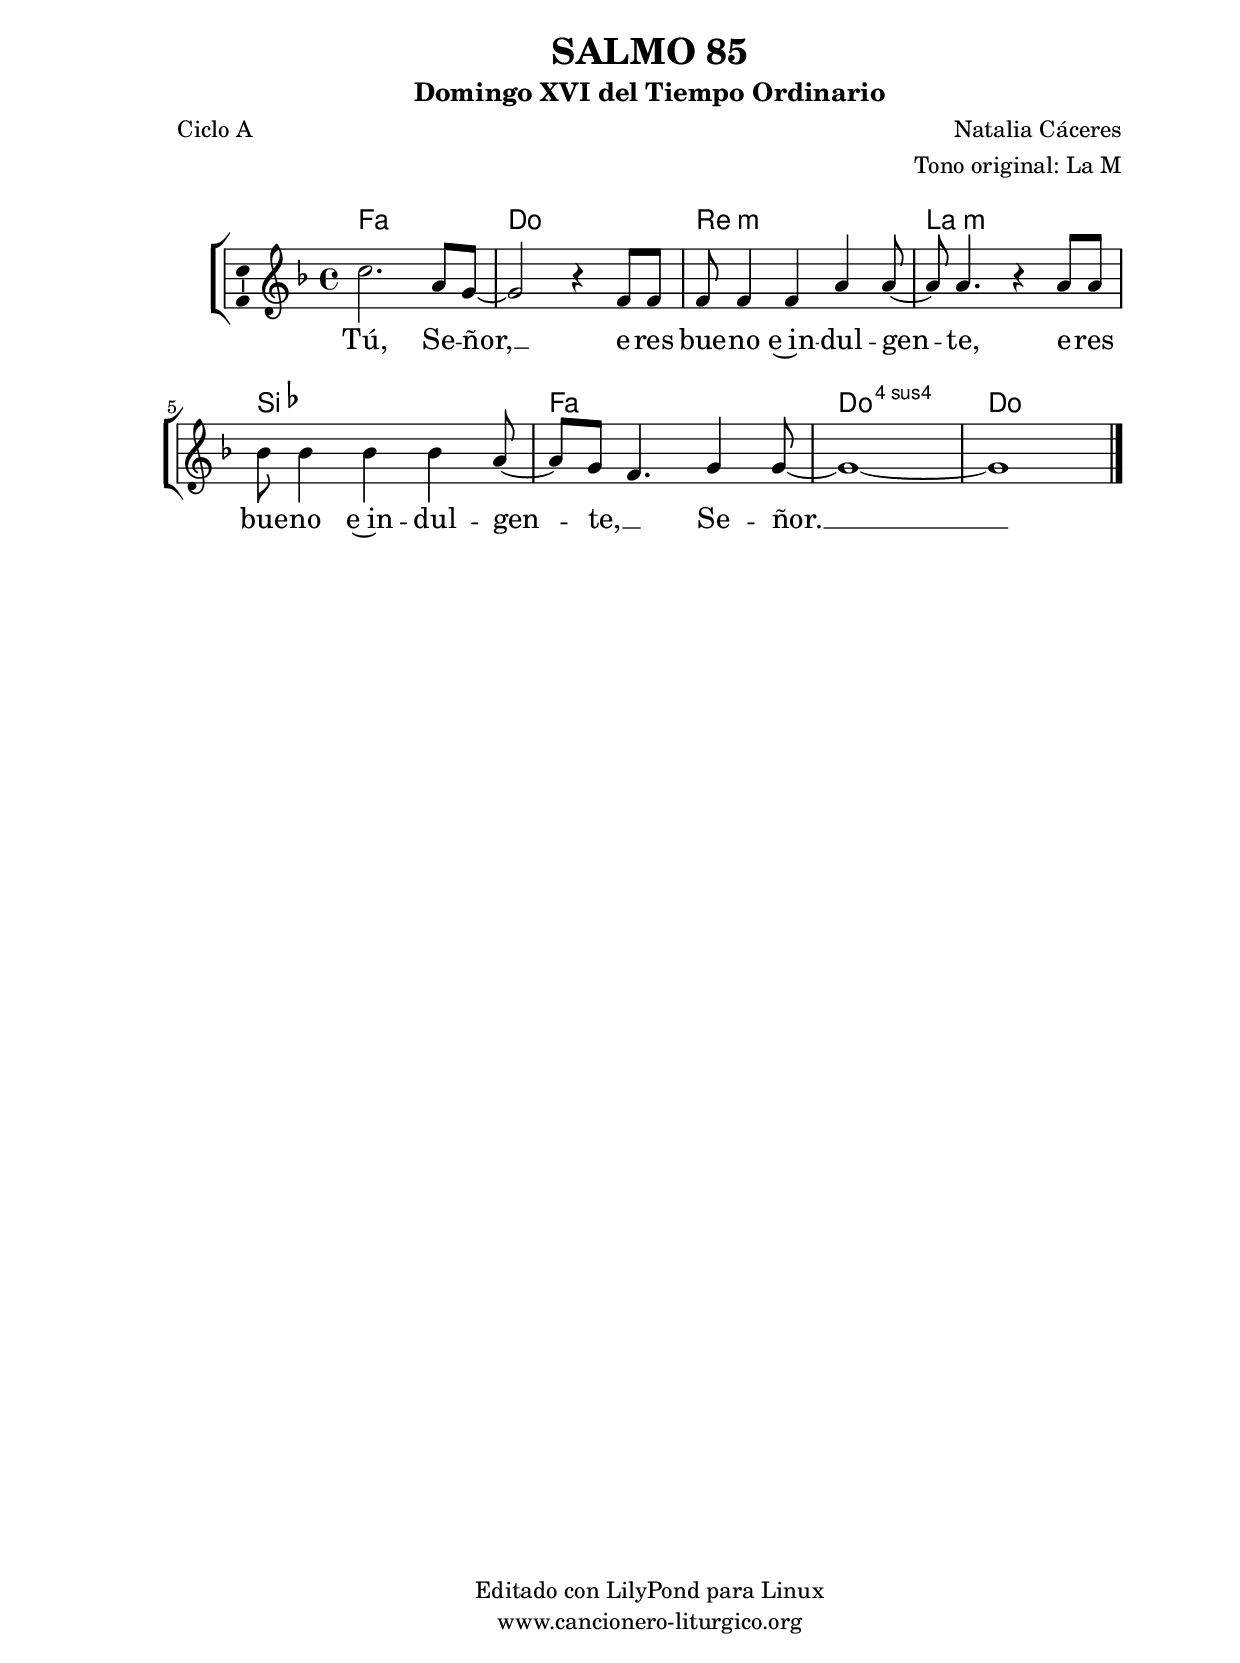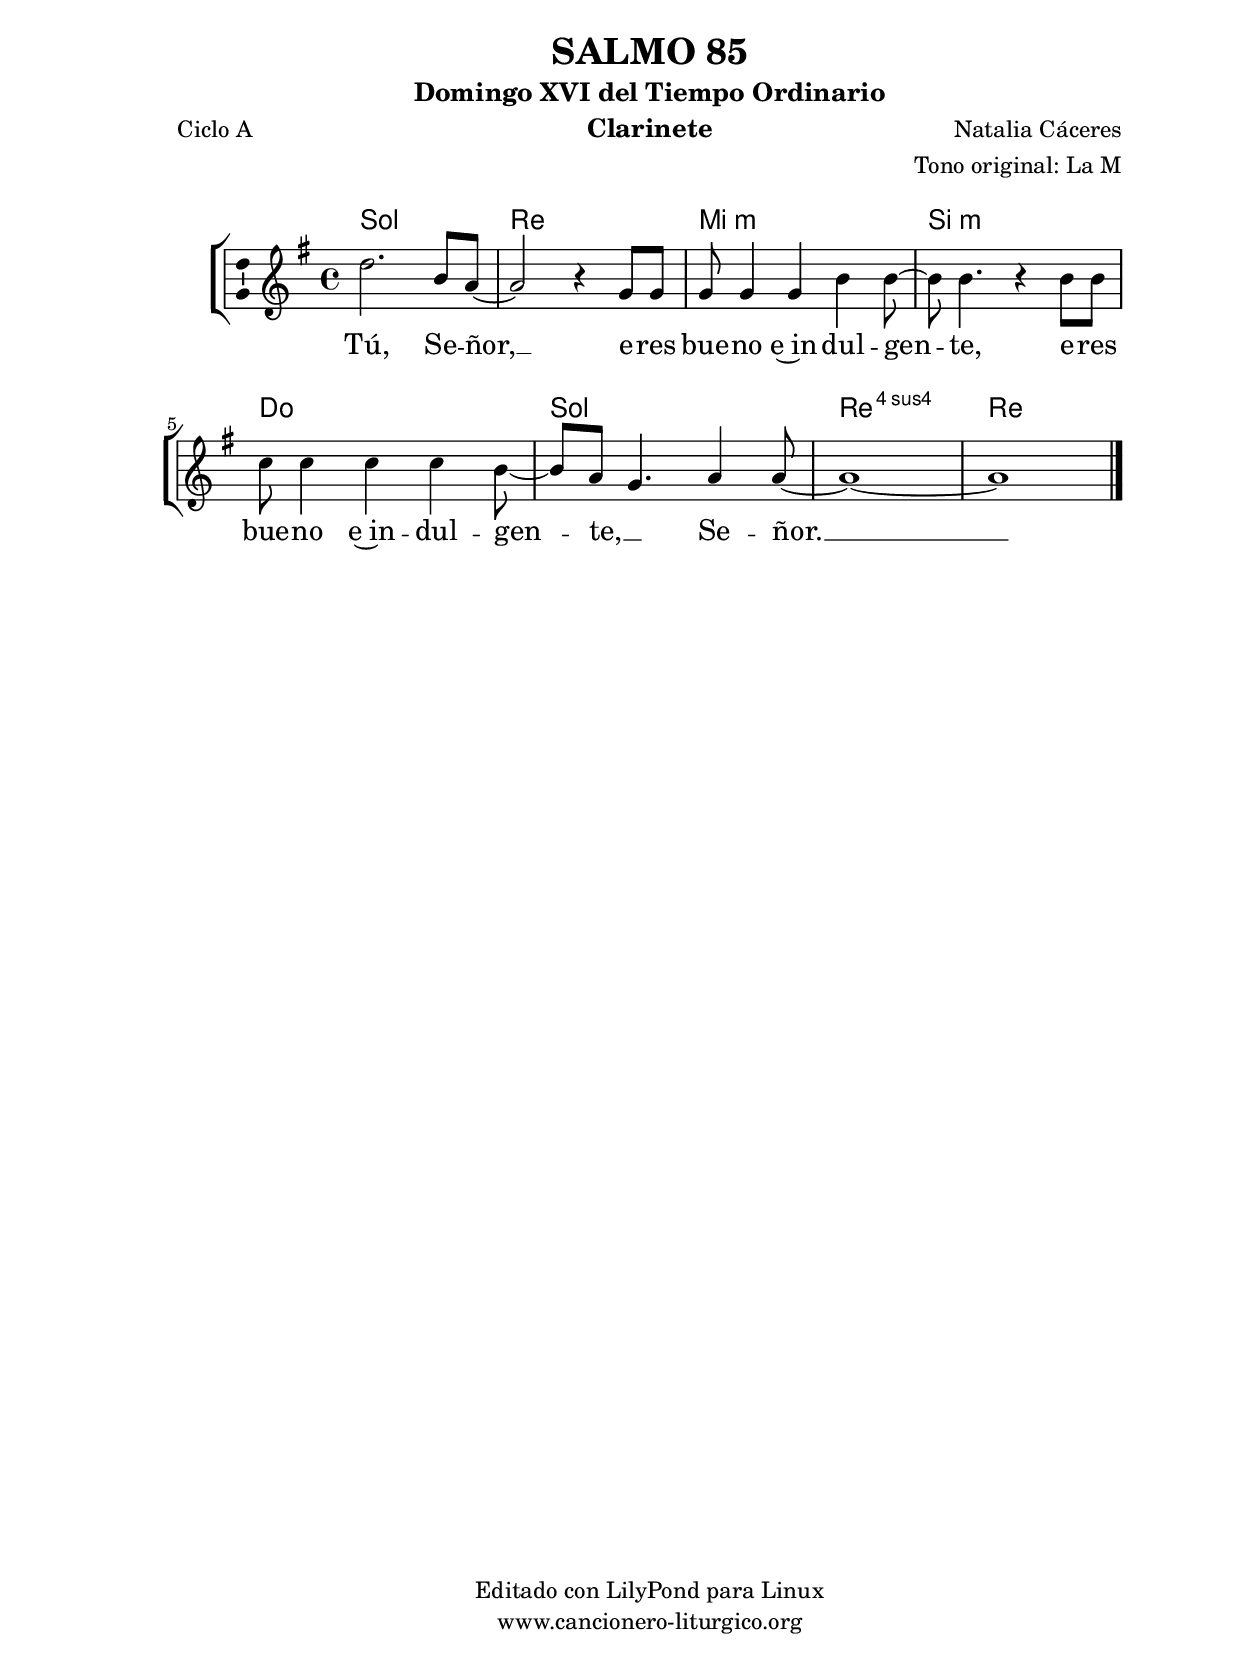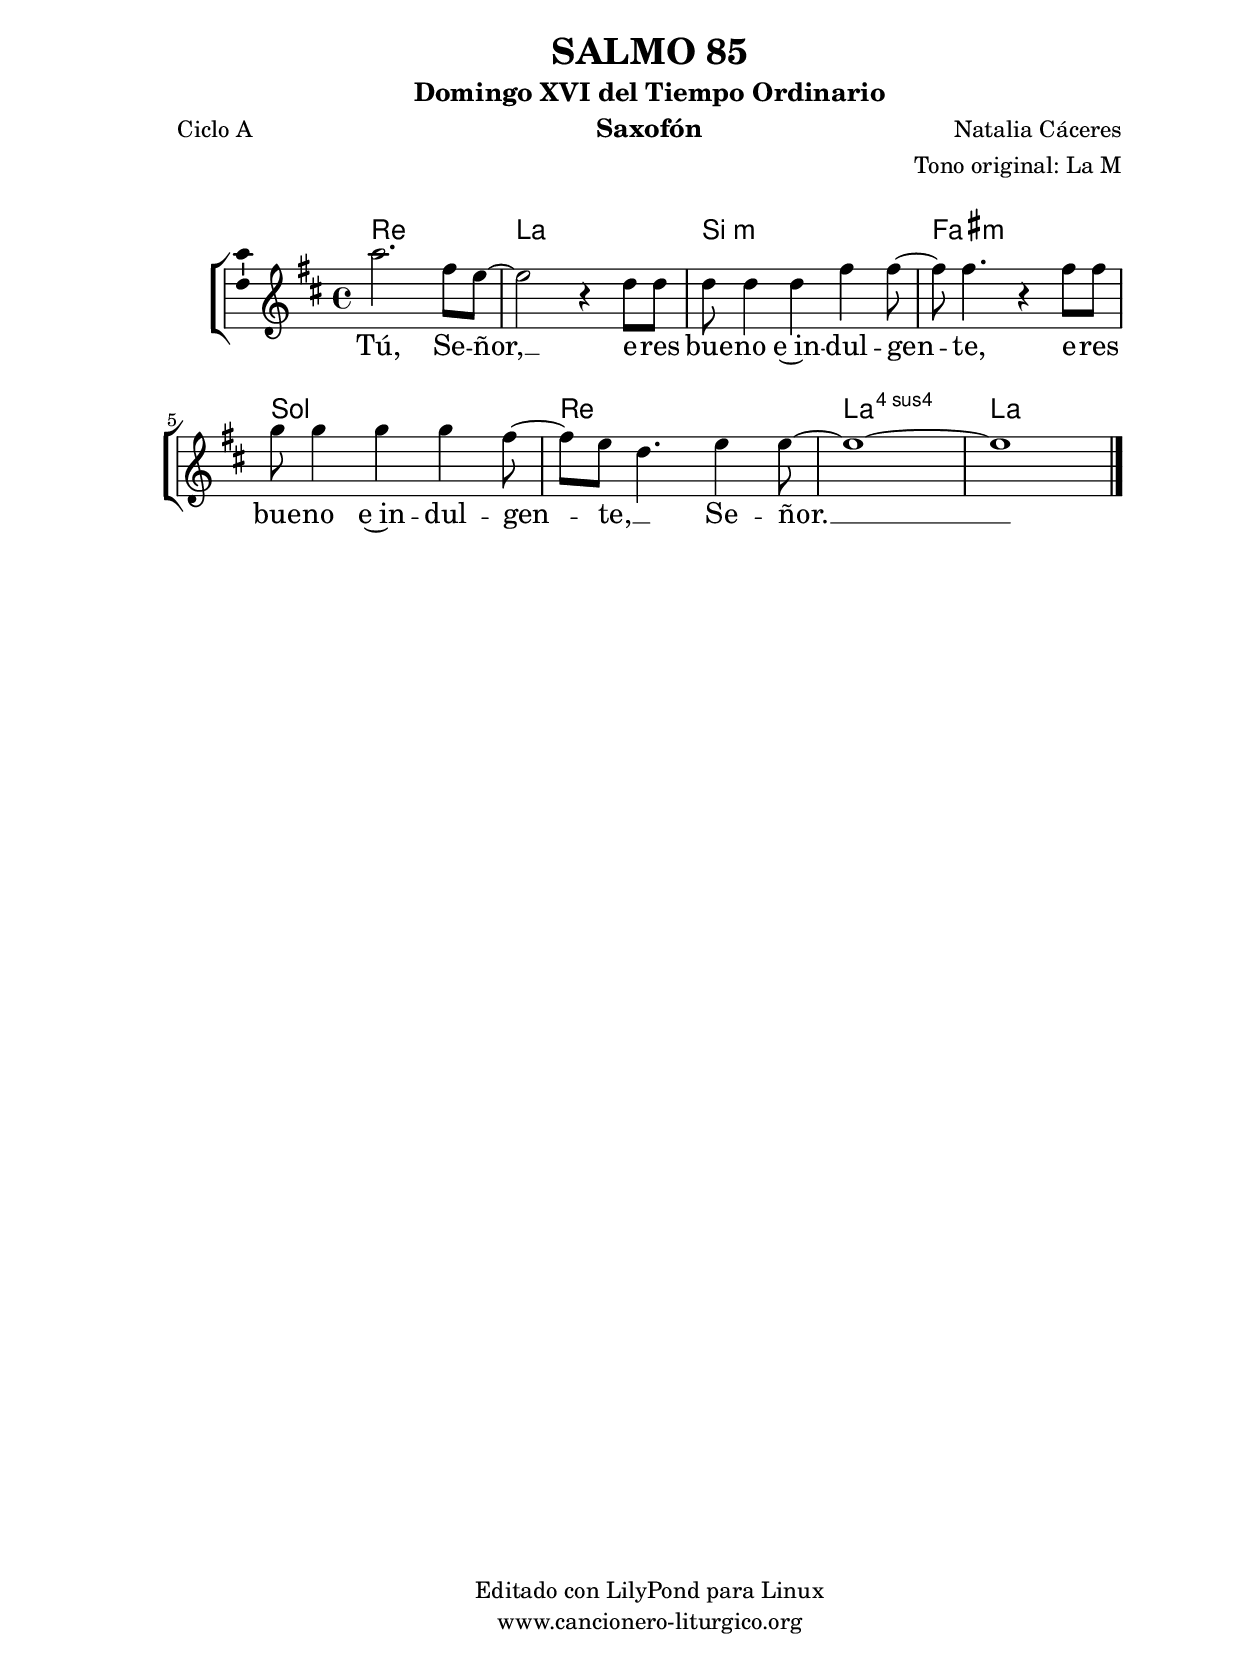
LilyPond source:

%
%para convertir .midi en .wav:
%timidity filename.midi -Ow -o finename.wav
%
%
%Para convertir de .wav a .mp3:
%lame -h -m j filename.wav
%
%
%para escuchar el midi:
%timidity nombrefichero.midi
%


%versión de lilypond para la que se ha escrito esta partitura:
\version "2.16.0"

	%Tamaño papel
	#(set-default-paper-size "a4")
	%Tamaño partitura
	#(set-global-staff-size 20)
	%No responde al pulsar sobre una nota
	#(ly:set-option 'point-and-click #f)

%parámetros del encabezamiento:
\header {
	title = "SALMO 85"
	subtitle = "Domingo XVI del Tiempo Ordinario"
	composer = "Natalia Cáceres"
	poet = "Ciclo A"
	meter = ""
	arranger = "Tono original: La M"
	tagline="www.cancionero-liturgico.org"
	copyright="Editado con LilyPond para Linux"
	}

%parámetros asociados al papel:
\paper  {
	oddHeaderMarkup = \markup {\fill-line { \on-the-fly #not-first-page \fromproperty #'header:title \on-the-fly #not-first-page \fromproperty #'header:composer }}
	evenHeaderMarkup = \markup {\fill-line { \fromproperty #'header:composer \fromproperty #'header:title }}
	#(set-paper-size "a4")
	print-page-number = ##f
	first-page-number = 1
	print-first-page-number = ##f
%	head-separation = 3.0 \cm
	top-margin = 2.0 \cm
	bottom-margin = 0.5\cm
%%%	bottom-margin = -1.0\cm
	left-margin = 3.0 \cm
	line-width = 16.0 \cm 
	indent = 8\mm
	interscoreline = 2.\mm
	between-system-space = 15\mm
%	para que las partituras no llenen la hoja:
	ragged-bottom = ##t
%	idem para la última hoja:
	ragged-last-bottom = ##f
%	para que las partituras llenen el ancho del papel:
	ragged-last = ##f
	after-title-space = 2.5 \cm
%page-count=1
%system-count=8

	%Flexible Vertical Spacing
%	markup-markup-spacing =
%	#'((basic-distance . 15) (minimum-distance . 15) (padding . 3))
	markup-system-spacing =
	#'((basic-distance . 15) (minimum-distance . 15) (padding . 3))
	system-system-spacing =
	#'((basic-distance . 15) (minimum-distance . 15) (padding . 3))
	score-system-spacing =
	#'((basic-distance . 15) (minimum-distance . 15) (padding . 5))
%	top-system-spacing = % header
%	#'((basic-distance . 8) (minimum-distance . 0) (padding . 3))
%	top-markup-spacing =
%	#'((basic-distance . 20) (minimum-distance . 20) (padding . 3))
	last-bottom-spacing = % footer
	#'((basic-distance . 5) (minimum-distance . 5) (padding . 3))
%	score-markup-spacing =
%	#'((basic-distance . 16) (minimum-distance . 13) (padding . 3))

	}


%parámetros que afectan a toda la partitura:
global =  {
	%clave de sol (G):
	\clef G
	%armadura:
	\transpose a f
	\key a \major
	\tempo 4=130
	\set Score.tempoHideNote = ##t
	}


acordes = {
	\italianChords
	\chordmode {
	\transpose a f
{

a1 e fis:m cis:m d a e:4sus e

	}
	}
}

melodia = 
	\transpose a f
{
	\relative c''{
	\time 4/4

e2. cis8 b~
b2 r4 a8 a
a8 a4 a cis cis8~
cis8 cis4. r4 cis8 cis
d8 d4 d d cis8~
cis8 b a4. b4 b8~
b1~
b1

\bar "|."
}
}

texto = \lyricmode {
Tú, Se -- ñor, __ e -- res bue -- no e~in -- dul -- gen -- te,
e -- res bue -- no e~in -- dul -- gen -- te, __ _ Se -- ñor. __
	}


acordesStaff = \context ChordNames = acordesStaff <<
	\set chordChanges = ##t
	\acordes
	>>


vozStaff = \context Voice = vozStaff
\with {\consists "Ambitus_engraver"}
<<
%	\set Staff.instrumentName = ""
%	\set Staff.shortInstrumentName = ""
%	\set Staff.midiInstrument = #"clarinet"
%	\set Staff.midiInstrument = #"cello"
%	\set Staff.midiInstrument = #"flute"
	\set Staff.midiInstrument = #"electric guitar (jazz)"
%	\set Staff.midiInstrument = #"english horn"
%	\set Staff.midiInstrument = #"violin"
%	\set Staff.midiInstrument = #"glockenspiel"
	\set Staff.midiMinimumVolume = #0.7
	\set Staff.midiMaximumVolume = #0.9
	\global
	\melodia
	>>


textoStaff = \context Lyrics = textoStaff <<
	\lyricsto vozStaff \texto
	>>

\book {
	\score {
		\context ChoirStaff {
			\override StaffGroup.SystemStartBracket #'collapse-height = #1
			\override Score.SystemStartBar #'collapse-height = #1
			<<
			\acordesStaff
			\vozStaff
			\textoStaff
			>>
			}
		\layout {
	    		\context {
				\Lyrics
				\override LyricText #'font-size = #2
				}
	   		 \context {
				\Score
				%fontSize = #3
				\override StaffSymbol #'staff-space = #(magstep +3)
				%\override Beam #'thickness = #0.55
				%\override SpacingSpanner #'spacing-increment = #1.0
				%\override Slur #'height-limit = #1.5
				}
			}
		}
	\score {
		\unfoldRepeats
		\context ChoirStaff {
			<<
			\acordesStaff
			\vozStaff
			>>
			}
		\midi {
	  		\context {
	  			\Score
				tempoWholesPerMinute = #(ly:make-moment 70 4)
				}
			}
		}
	}

%Partitura para clarinete
#(define output-suffix "C")
\book {
	\header{
		instrument = "Clarinete"
		}
	\score {
		\context ChoirStaff {
			\override StaffGroup.SystemStartBracket #'collapse-height = #1
			\override Score.SystemStartBar #'collapse-height = #1
\transpose c d
			<<
			\acordesStaff
			\vozStaff
			\textoStaff
			>>
			}
		\layout {
	    		\context {
				\Lyrics
				\override LyricText #'font-size = #2
				}
	   		 \context {
				\Score
				%fontSize = #3
				\override StaffSymbol #'staff-space = #(magstep +3)
				%\override Beam #'thickness = #0.55
				%\override SpacingSpanner #'spacing-increment = #1.0
				%\override Slur #'height-limit = #1.5
				}
			}
		}
	}

%Partitura para saxofón
#(define output-suffix "S")
\book {
	\header{
		instrument = "Saxofón"
		}
	\score {
		\context ChoirStaff {
			\override StaffGroup.SystemStartBracket #'collapse-height = #1
			\override Score.SystemStartBar #'collapse-height = #1
\transpose c a
			<<
			\acordesStaff
			\vozStaff
			\textoStaff
			>>
			}
		\layout {
	    		\context {
				\Lyrics
				\override LyricText #'font-size = #2
				}
	   		 \context {
				\Score
				%fontSize = #3
				\override StaffSymbol #'staff-space = #(magstep +3)
				%\override Beam #'thickness = #0.55
				%\override SpacingSpanner #'spacing-increment = #1.0
				%\override Slur #'height-limit = #1.5
				}
			}
		}
	}

